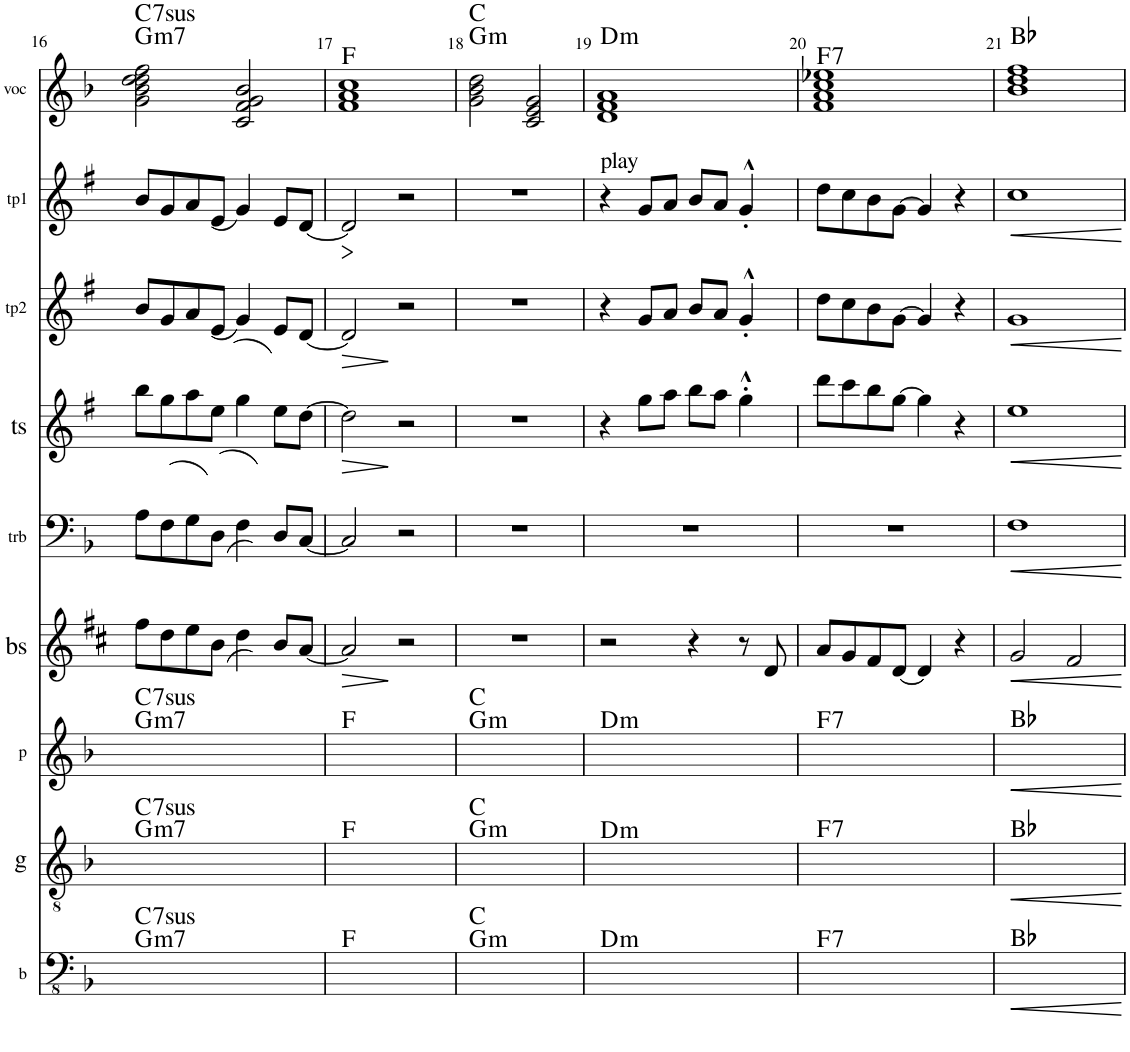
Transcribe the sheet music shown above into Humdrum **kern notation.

**kern	**harte	**kern	**harte	**kern	**harte	**kern	**dynam	**kern	**kern	**dynam	**kern	**dynam	**kern	**dynam	**kern	**harte
*part9	*part9	*part8	*part8	*part7	*part7	*part6	*part6	*part5	*part4	*part4	*part3	*part3	*part2	*part2	*part1	*part1
*staff9	*	*staff8	*	*staff7	*	*staff6	*staff6	*staff5	*staff4	*staff4	*staff3	*staff3	*staff2	*staff2	*staff1	*
*I"b	*	*I"g	*	*I"p	*	*I"bs	*	*I"trb	*I"ts	*	*I"tp2	*	*I"tp1	*	*I"voc	*
*I'b	*	*I'g	*	*I'p	*	*I'bs	*	*I'trb	*I'ts	*	*I'tp2	*	*I'tp1	*	*I'voc	*
!!LO:PB:g=z
*clefFv4	*	*clefGv2	*	*clefG2	*	*clefG2	*	*clefF4	*clefG2	*	*clefG2	*	*clefG2	*	*clefG2	*
*	*	*	*	*	*	*Trd12c21	*	*	*Trd8c14	*	*Trd1c2	*	*Trd1c2	*	*Trd4c7	*
*k[b-]	*	*k[b-]	*	*k[b-]	*	*k[f#c#]	*	*k[b-]	*k[f#]	*	*k[f#]	*	*k[f#]	*	*k[b-]	*
*M4/4	*	*M4/4	*	*M4/4	*	*M4/4	*	*M4/4	*M4/4	*	*M4/4	*	*M4/4	*	*M4/4	*
=16	=16	=16	=16	=16	=16	=16	=16	=16	=16	=16	=16	=16	=16	=16	=16	=16
!	!LO:H:n=1:kt=m7	!	!	!	!	!	!	!	!	!	!	!	!	!	!	!
!	!LO:H:n=2:kt=7sus	!	!LO:H:n=1:kt=m7	!	!	!	!	!	!	!	!	!	!	!	!	!
!	!	!	!LO:H:n=2:kt=7sus	!	!LO:H:n=1:kt=m7	!	!	!	!	!	!	!	!	!	!	!
!	!	!	!	!	!LO:H:n=2:kt=7sus	!	!	!	!	!	!	!	!	!	!	!LO:H:n=1:kt=m7
!	!	!	!	!	!	!	!	!	!	!	!	!	!	!	!	!LO:H:n=2:kt=7sus
1ryy	G:min7 C:sus4(7)	1ryy	G:min7 C:sus4(7)	1ryy	G:min7 C:sus4(7)	8ff#\L	.	8A\L	8bb\L	.	8b/L	.	8b/L	.	2g\ 2b-\ 2dd\ 2dd\ 2ff\	G:min7 C:sus4(7)
.	.	.	.	.	.	8dd\	.	8F\	8gg\	.	8g/	.	8g/	.	.	.
.	.	.	.	.	.	8ee\	.	8G\	8aa\	.	8a/	.	8a/	.	.	.
.	.	.	.	.	.	(8b\J	.	(8D\J	8ee\J	.	(8e/J	.	(8e/J	.	.	.
.	.	.	.	.	.	4dd\)	.	4F\)	(((4gg\	.	4g/)	.	4g/)	.	2c/ 2f/ 2g/ 2b-/	.
.	.	.	.	.	.	8b/L	.	8D/L	8ee\L)))	.	8e/L	.	8e/L	.	.	.
.	.	.	.	.	.	[8a/J	.	[8C/J	[8dd\J	.	[8d/J	.	[8d/J	.	.	.
=17	=17	=17	=17	=17	=17	=17	=17	=17	=17	=17	=17	=17	=17	=17	=17	=17
!	!	!	!	!	!	!	!LO:HP:b	!	!	!LO:HP:b	!	!LO:HP:b	!	!LO:HP:b	!	!
1ryy	F:maj	1ryy	F:maj	1ryy	F:maj	2a/]	>	2C/]	2dd\]	>	2d/]	>	2d/]	>	1f 1a 1cc	F:maj
.	.	.	.	.	.	2r	]	2r	2r	]	2r	]	2r	]	.	.
=18	=18	=18	=18	=18	=18	=18	=18	=18	=18	=18	=18	=18	=18	=18	=18	=18
!	!LO:H:n=1:kt=m	!	!LO:H:n=1:kt=m	!	!LO:H:n=1:kt=m	!	!	!	!	!	!	!	!	!	!	!LO:H:n=1:kt=m
2ryy	G:min C:maj	2ryy	G:min C:maj	2ryy	G:min C:maj	1r	.	1r	1r	.	1r	.	1r	.	2g\ 2b-\ 2dd\	G:min C:maj
2ryy	.	2ryy	.	2ryy	.	.	.	.	.	.	.	.	.	.	2c/ 2e/ 2g/	.
=19	=19	=19	=19	=19	=19	=19	=19	=19	=19	=19	=19	=19	=19	=19	=19	=19
!	!LO:H:kt=m	!	!LO:H:kt=m	!	!LO:H:kt=m	!	!	!	!	!	!	!	!LO:TX:a:t=play	!	!	!LO:H:kt=m
1ryy	D:min	1ryy	D:min	1ryy	D:min	2r	.	1r	4r	.	4r	.	4r	.	1d 1f 1a	D:min
.	.	.	.	.	.	.	.	.	8gg\L	.	8g/L	.	8g/L	.	.	.
.	.	.	.	.	.	.	.	.	8aa\J	.	8a/J	.	8a/J	.	.	.
.	.	.	.	.	.	4r	.	.	8bb\L	.	8b/L	.	8b/L	.	.	.
.	.	.	.	.	.	.	.	.	8aa\J	.	8a/J	.	8a/J	.	.	.
.	.	.	.	.	.	8r	.	.	4gg'^^\	.	4g'^^/	.	4g'^^/	.	.	.
.	.	.	.	.	.	8d/	.	.	.	.	.	.	.	.	.	.
=20	=20	=20	=20	=20	=20	=20	=20	=20	=20	=20	=20	=20	=20	=20	=20	=20
!	!LO:H:kt=7	!	!LO:H:kt=7	!	!LO:H:kt=7	!	!	!	!	!	!	!	!	!	!	!LO:H:kt=7
1ryy	F:7	1ryy	F:7	1ryy	F:7	8a/L	.	1r	8ddd\L	.	8dd\L	.	8dd\L	.	1f 1a 1cc 1ee-X	F:7
.	.	.	.	.	.	8g/	.	.	8ccc\	.	8cc\	.	8cc\	.	.	.
.	.	.	.	.	.	8f#/	.	.	8bb\	.	8b\	.	8b\	.	.	.
.	.	.	.	.	.	[8d/J	.	.	[8gg\J	.	[8g\J	.	[8g\J	.	.	.
.	.	.	.	.	.	4d/]	.	.	4gg\]	.	4g/]	.	4g/]	.	.	.
.	.	.	.	.	.	4r	.	.	4r	.	4r	.	4r	.	.	.
=21	=21	=21	=21	=21	=21	=21	=21	=21	=21	=21	=21	=21	=21	=21	=21	=21
1ryy	Bb:maj	1ryy	Bb:maj	1ryy	Bb:maj	2g/	.	1F	1ee	.	1g	.	1cc	.	1b- 1dd 1ff	Bb:maj
.	.	.	.	.	.	2f#/	.	.	.	.	.	.	.	.	.	.
=	=	=	=	=	=	=	=	=	=	=	=	=	=	=	=	=
*-	*-	*-	*-	*-	*-	*-	*-	*-	*-	*-	*-	*-	*-	*-	*-	*-
